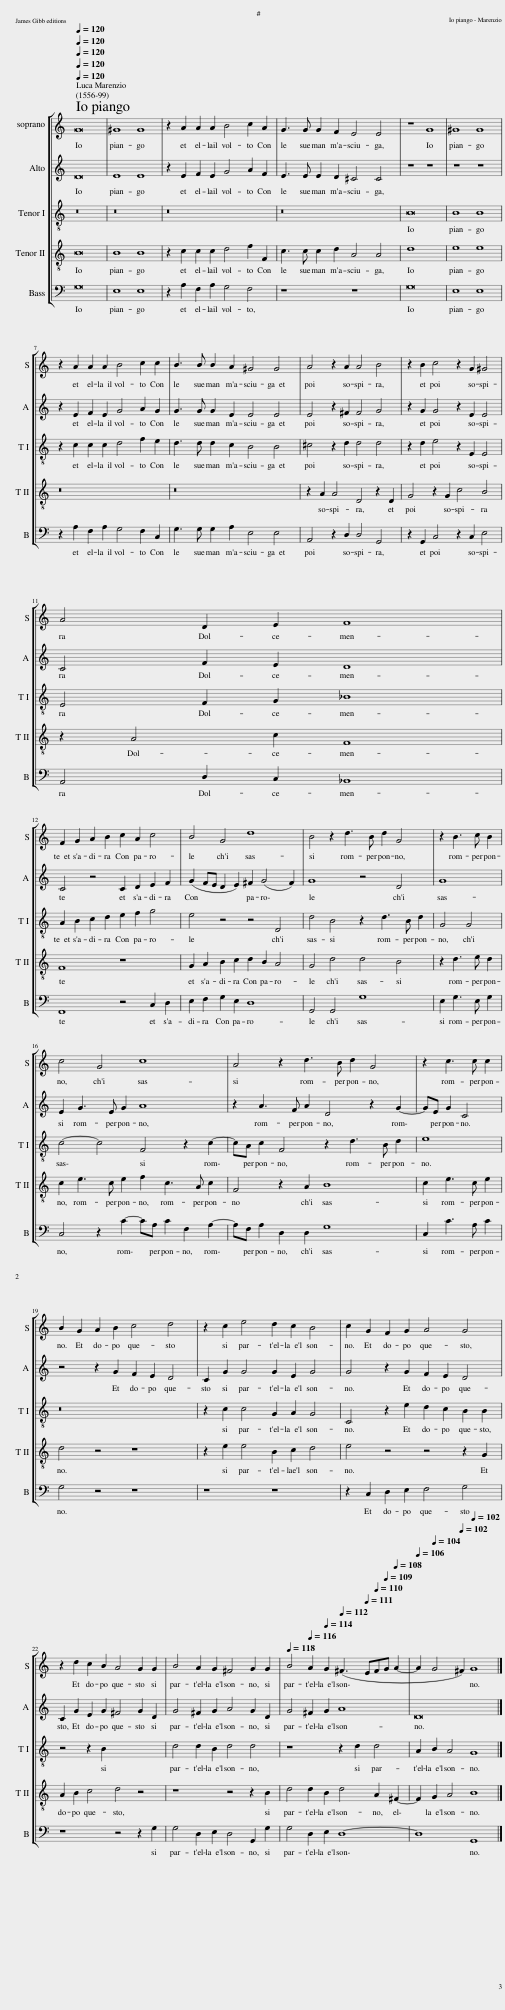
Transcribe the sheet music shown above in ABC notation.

X:1
%%score [ 1 2 3 4 5 ]
L:1/8
Q:1/4=120
M:none
I:linebreak $
K:C
V:1 treble
V:2 treble
V:3 treble-8
V:4 treble-8
V:5 bass
V:1
 G16 | ^G8 G8 | z2 A2 A2 A2 B4 c2 A2 | G3 G G2 F2 E4 E4 | z8 G8 | %5
 ^G8 G8 |$ z2 A2 A2 A2 B4 c2 c2 | B3 B B2 A2 ^G4 G4 | A4 z2 A2 A4 B4 | z2 B2 c4 z2 G2 ^G4 |$ %10
 A4 D2 E2 F8 |$ F2 G2 A2 B2 c2 A2 c4 | B4 G4 d8 | B4 z2 d3 B d2 G4 | z2 B3 c B2 |$ %15
 c4 G4 c8 | A4 z2 d3 B d2 G4 | z2 c3 c c2 |$ B2 G2 A2 B2 c4 d4 | z2 c2 e4 d2 c2 B4 | %20
 c2 G2 F2 G2 A4 G4 |$ z2 d2 c2 B2 A4 G2 G2 | B4 A2 G2 ^F4 G2 G2 |[Q:1/4=118] B4[Q:1/4=116] A2[Q:1/4=114] G2[Q:1/4=112] (^F3[Q:1/4=111] E[Q:1/4=110]F[Q:1/4=109]G[Q:1/4=108] A2- |[Q:1/4=106] A2[Q:1/4=104] G4[Q:1/4=102] ^F2)[Q:1/4=102] G8 |] %25
V:2
 D16 | E8 E8 | z2 E2 F2 E2 G4 A2 F2 | E3 E E2 D2 ^C4 C4 | z8 z8 | %5
 z8 z8 |$ z2 E2 F2 E2 G4 A2 G2 | G3 G G2 E2 E4 E4 | E4 z2 ^F2 F4 G4 | z2 G2 G4 z2 E2 E4 |$ %10
 C4 F2 E2 D8 |$ C4 z4 C2 D2 E2 F2 | (G2 FE D2 E2) ^F2 (G4 F2) | G8 z4 D4 | G8 |$ %15
 E2 G3 E G2 A8 | z2 A3 F A2 D4 z2 G2- | GE G2 C4 |$ z4 z2 G2 F2 E2 D4 | C2 G2 G4 G2 E2 G4 | %20
 G4 z2 G2 F2 E2 D4 |$ C2 G2 E2 G2 ^F4 G2 D2 | G4 ^F2 G2 A4 G2 D2 | G4 ^F2 G2 A8 | D16 |] %25
V:3
 z16 | z16 | z16 | z16 | B16 | %5
 B8 B8 |$ z2 c2 c2 c2 d4 f2 e2 | d3 d d2 c2 B4 B4 | ^c4 z2 d2 d4 d4 | z2 d2 e4 z2 E2 E4 |$ %10
 E4 F2 G2 _B8 |$ A2 B2 c2 d2 e2 f2 g4 | e4 z4 z4 D4 | d4 B4 z2 d3 B d2 | G4 G4 |$ %15
 c4- c4 F4 z2 c2- | cA c2 F4 z2 d3 B d2 | e8 |$ z16 | z2 c2 c4 G2 A2 G4 | %20
 C4 z2 e2 d2 c2 B2 B2 |$ z4 z2 B2 x8 | d4 d2 B2 d4 d4 | z8 z2 d2 d4 | A2 B2 A4 G8 |] %25
V:4
 B16 | B8 B8 | z2 c2 c2 c2 d4 f2 F2 | c3 c c2 d2 A4 A4 | d8 x8 | %5
 e8 e8 |$ z16 | z16 | z2 A2 A4 D4 z2 D2 | G4 z2 G2 c4 B4 |$ %10
 z2 A4 c2 F8 |$ F8 z8 | G2 A2 B2 c2 d2 B2 A4 | G4 d4 d4 B4 | z2 d3 e d2 |$ %15
 c2 e3 c e2 f2 c3 A c2 | F4 z2 A2 B8 | c2 e3 c e2 |$ d4 z4 z8 | z2 e2 e4 B2 c2 d4 | %20
 e4 z4 z4 z2 G2 |$ A2 B2 c4 d4 z4 | z8 z4 z2 B2 | d4 d2 B2 d4 A2 ^F2- | F2 G2 A4 B8 |] %25
V:5
 G,16 | E,8 E,8 | z2 A,2 F,2 A,2 G,4 F,4 | z8 z8 | G,16 | %5
 E,8 E,8 |$ z2 A,2 F,2 A,2 G,4 F,2 C,2 | G,3 G, G,2 A,2 E,4 E,4 | A,,4 z2 D,2 D,4 G,,4 | z2 G,,2 C,4 z2 C,2 E,4 |$ %10
 A,,4 D,2 C,2 _B,,8 |$ F,,8 z4 C,2 D,2 | E,2 F,2 G,2 E,2 D,8 | G,,4 G,,4 G,8 | E,2 G,3 E, G,2 |$ %15
 C,4 z2 C2- CA, C2 F,2 A,2- | A,F, A,2 D,2 D,2 G,8 | C,2 C3 A, C2 |$ G,4 z4 z8 | z8 z8 | %20
 z2 C,2 D,2 E,2 F,4 G,4 |$ z8 z4 z2 G,2 | G,4 D,2 E,2 D,4 G,,2 G,2 | G,4 D,2 E,2 D,8- | D,8 G,,8 |] %25
